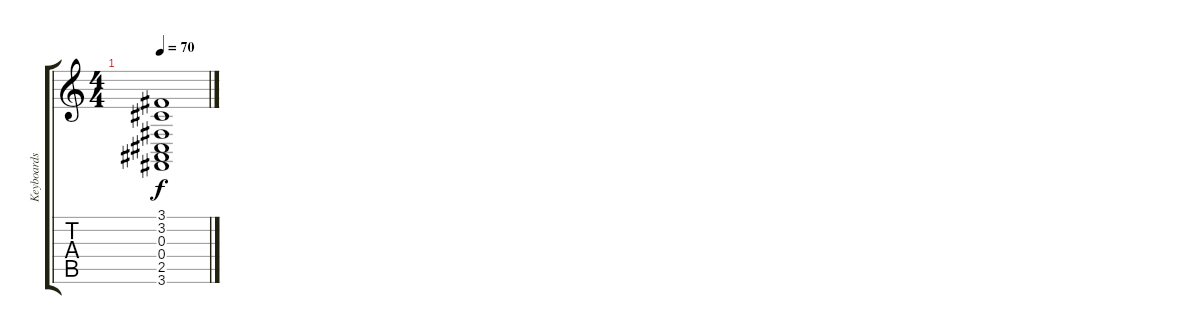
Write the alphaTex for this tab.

\track ("Keyboards" "Keyboards") {instrument synthstrings1}
\staff {score tabs}
\tuning (Eb4 Bb3 Gb3 Db3 Ab2 Eb2) {hide}
\ts (4 4)
\tempo 70
\clef g2
\ks c
(3.1{t} 3.2{t} 0.3{t} 0.4{t} 2.5{t} 3.6{t}).1{dy f volume 0}
